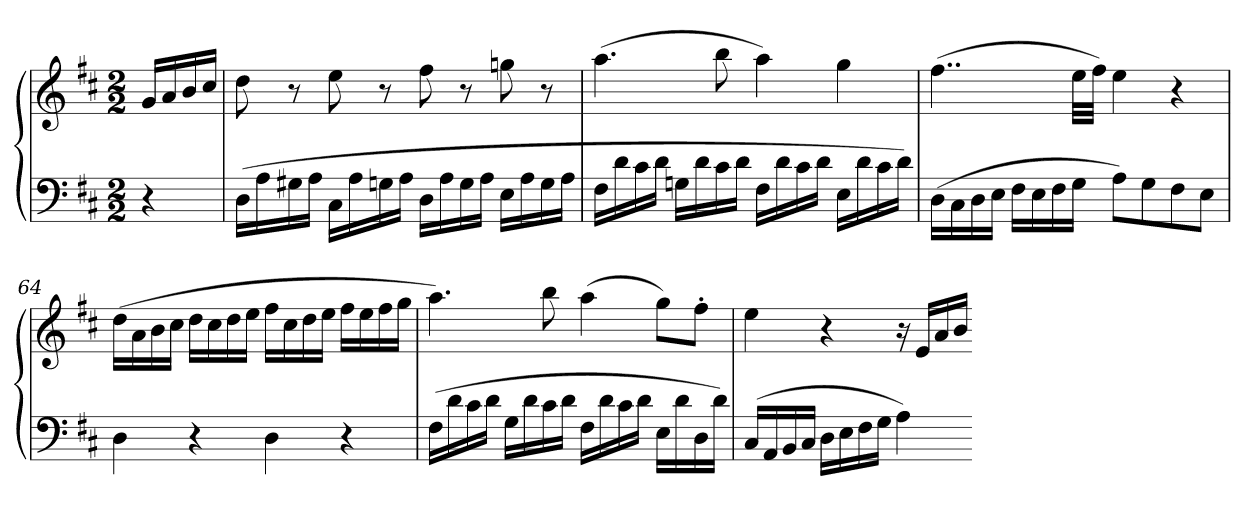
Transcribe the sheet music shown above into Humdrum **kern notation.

**kern	**kern
*part1	*part1
*staff2	*staff1
*clefF4	*clefG2
*k[f#c#]	*k[f#c#]
*D:	*D:
*M2/2	*M2/2
=	=
4r	16gLL
.	16a
.	16b
.	16cc#JJ
=61	=61
(16DLL	8dd
16A	.
16G#X	8r
16AJJ	.
16C#LL	8ee
16A	.
16Gn	8r
16AJJ	.
16DLL	8ff#
16A	.
16G	8r
16AJJ	.
16ELL	8ggn
16A	.
16G	8r
16AJJ	.
=62	=62
16F#LL	(4.aa
16d	.
16c#	.
16dJJ	.
16GnLL	.
16d	.
16c#	8bb
16dJJ	.
16F#LL	4aa)
16d	.
16c#	.
16dJJ	.
16ELL	4gg
16d	.
16c#	.
16dJJ)	.
=63	=63
(16DLL	(4..ff#
16C#	.
16D	.
16EJJ	.
16F#LL	.
16E	.
16F#	.
16GJJ	32eeLLL
.	32ff#JJJ)
8AL)	4ee
8G	.
8F#	4r
8EJ	.
=64	=64
4D	(16ddLL
.	16a
.	16b
.	16cc#JJ
4r	16ddLL
.	16cc#
.	16dd
.	16eeJJ
4D	16ff#LL
.	16cc#
.	16dd
.	16eeJJ
4r	16ff#LL
.	16ee
.	16ff#
.	16ggJJ
=65	=65
(16F#LL	4.aa)
16d	.
16c#	.
16dJJ	.
16GLL	.
16d	.
16c#	8bb
16dJJ	.
16F#LL	(4aa
16d	.
16c#	.
16dJJ	.
16ELL	8ggL)
16d	.
16D	8ff#'J
16dJJ)	.
=66	=66
(16C#LL	4ee
16AA	.
16BB	.
16C#JJ	.
16DLL	4r
16E	.
16F#	.
16GJJ	.
4A)	16r
.	16eLL
.	16a
.	16bJJ
=-	=-
*-	*-
